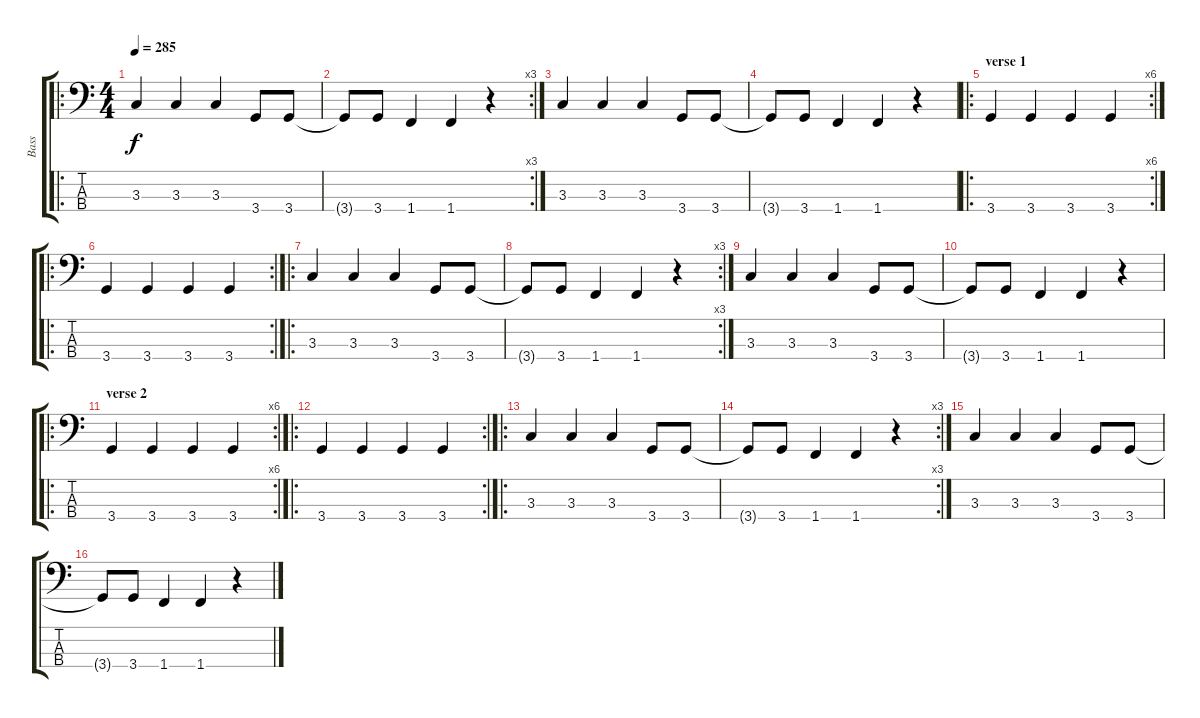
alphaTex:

\track ("Bass" "Bass") {instrument electricbasspick}
\staff {score tabs}
\tuning (G2 D2 A1 E1) {hide}
\ro
\ts (4 4)
\tempo 285
\clef f4
\ks c
3.3.4{dy f} 3.3.4 3.3.4 3.4.8 3.4.8 |
\rc 3
3.4{t}.8 3.4.8 1.4.4 1.4.4 r.4 |
3.3.4 3.3.4 3.3.4 3.4.8 3.4.8 |
3.4{t}.8 3.4.8 1.4.4 1.4.4 r.4 |
\ro
\rc 6
\section ("" "verse 1")
3.4.4 3.4.4 3.4.4 3.4.4 |
\ro
\rc 2
3.4.4 3.4.4 3.4.4 3.4.4 |
\ro
3.3.4 3.3.4 3.3.4 3.4.8 3.4.8 |
\rc 3
3.4{t}.8 3.4.8 1.4.4 1.4.4 r.4 |
3.3.4 3.3.4 3.3.4 3.4.8 3.4.8 |
3.4{t}.8 3.4.8 1.4.4 1.4.4 r.4 |
\ro
\rc 6
\section ("" "verse 2")
3.4.4 3.4.4 3.4.4 3.4.4 |
\ro
\rc 2
3.4.4 3.4.4 3.4.4 3.4.4 |
\ro
3.3.4 3.3.4 3.3.4 3.4.8 3.4.8 |
\rc 3
3.4{t}.8 3.4.8 1.4.4 1.4.4 r.4 |
3.3.4 3.3.4 3.3.4 3.4.8 3.4.8 |
3.4{t}.8 3.4.8 1.4.4 1.4.4 r.4
